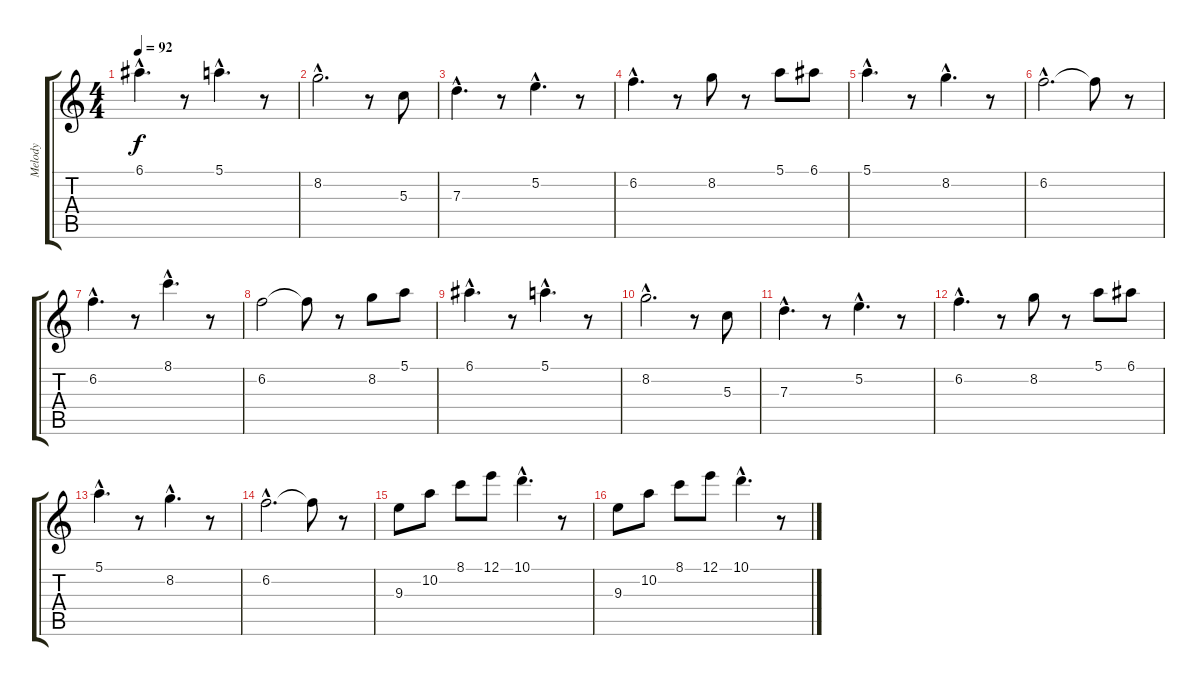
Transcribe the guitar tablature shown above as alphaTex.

\track ("Melody" "Melody") {instrument acousticguitarsteel}
\staff {score tabs}
\tuning (E4 B3 G3 D3 A2 E2) {hide}
\ts (4 4)
\tempo 92
\clef g2
\ks c
6.1{hac}.4{d dy f} r.8 5.1{hac}.4{d} r.8 |
8.2{hac}.2{d} r.8 5.3.8 |
7.3{hac}.4{d} r.8 5.2{hac}.4{d} r.8 |
6.2{hac}.4{d} r.8 8.2.8 r.8 5.1.8 6.1.8 |
5.1{hac}.4{d} r.8 8.2{hac}.4{d} r.8 |
6.2{hac}.2{d} 6.2{t}.8 r.8 |
6.2{hac}.4{d} r.8 8.1{hac}.4{d} r.8 |
6.2.2 6.2{t}.8 r.8 8.2.8 5.1.8 |
6.1{hac}.4{d} r.8 5.1{hac}.4{d} r.8 |
8.2{hac}.2{d} r.8 5.3.8 |
7.3{hac}.4{d} r.8 5.2{hac}.4{d} r.8 |
6.2{hac}.4{d} r.8 8.2.8 r.8 5.1.8 6.1.8 |
5.1{hac}.4{d} r.8 8.2{hac}.4{d} r.8 |
6.2{hac}.2{d} 6.2{t}.8 r.8 |
9.3.8 10.2.8 8.1.8 12.1.8 10.1{hac}.4{d} r.8 |
9.3.8 10.2.8 8.1.8 12.1.8 10.1{hac}.4{d} r.8
